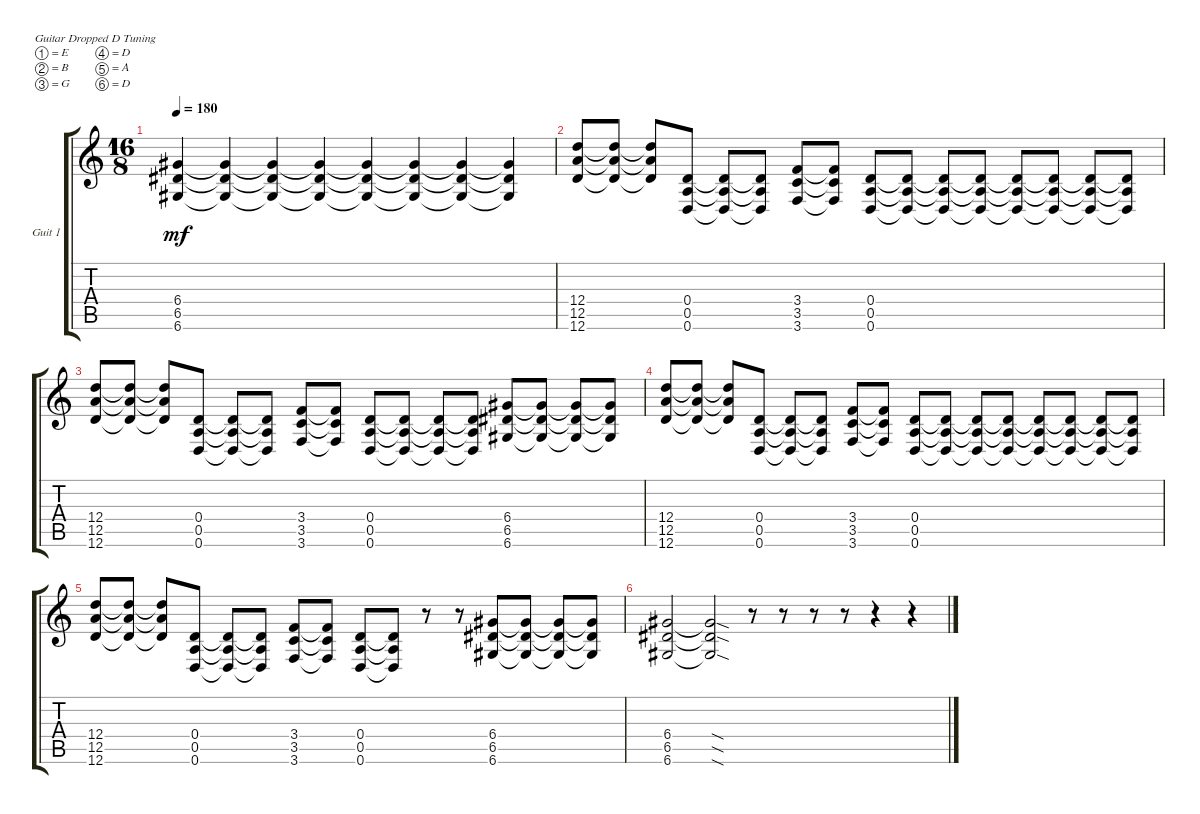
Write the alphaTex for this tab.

\defaultSystemsLayout 4
\bracketExtendMode groupsimilarinstruments
\firstSystemTrackNameOrientation horizontal
\otherSystemsTrackNameOrientation horizontal
\track ("Guitar 1" "Guit 1") {instrument electricguitarclean}
\staff {score tabs}
\tuning (E4 B3 G3 D3 A2 D2)
\ts (16 8)
\tempo 180
\clef g2
\scale
0.333333
\ks c
(6.4{t} 6.5{t} 6.6{t}).4{dy mf} (6.4{t} 6.5{t} 6.6{t}).4 (6.4{t} 6.5{t} 6.6{t}).4 (6.4{t} 6.5{t} 6.6{t}).4 (6.4{t} 6.5{t} 6.6{t}).4 (6.4{t} 6.5{t} 6.6{t}).4 (6.4{t} 6.5{t} 6.6{t}).4 (6.4{t} 6.5{t} 6.6{t}).4 |
\scale
0.333333 (12.6 12.5 12.4).8 (12.4{t} 12.5{t} 12.6{t}).8 (12.4{t} 12.5{t} 12.6{t}).8 (0.6 0.5 0.4).8 (0.6{t} 0.4{t} 0.5{t}).8 (0.6{t} 0.4{t} 0.5{t}).8 (3.6 3.5 3.4).8 (3.6{t} 3.4{t} 3.5{t}).8 (0.6 0.5 0.4).8 (0.6{t} 0.4{t} 0.5{t}).8 (0.6{t} 0.4{t} 0.5{t}).8 (0.6{t} 0.4{t} 0.5{t}).8 (0.6{t} 0.4{t} 0.5{t}).8 (0.6{t} 0.4{t} 0.5{t}).8 (0.6{t} 0.4{t} 0.5{t}).8 (0.6{t} 0.4{t} 0.5{t}).8 |
\scale
0.333333 (12.6 12.5 12.4).8 (12.4{t} 12.5{t} 12.6{t}).8 (12.4{t} 12.5{t} 12.6{t}).8 (0.6 0.5 0.4).8 (0.6{t} 0.4{t} 0.5{t}).8 (0.6{t} 0.4{t} 0.5{t}).8 (3.6 3.5 3.4).8 (3.6{t} 3.4{t} 3.5{t}).8 (0.6 0.5 0.4).8 (0.6{t} 0.4{t} 0.5{t}).8 (0.6{t} 0.4{t} 0.5{t}).8 (0.6{t} 0.4{t} 0.5{t}).8 (6.6 6.4 6.5).8 (6.6{t} 6.4{t} 6.5{t}).8 (6.6{t} 6.4{t} 6.5{t}).8 (6.6{t} 6.4{t} 6.5{t}).8 |
\scale
0.333333 (12.6 12.5 12.4).8 (12.4{t} 12.5{t} 12.6{t}).8 (12.4{t} 12.5{t} 12.6{t}).8 (0.6 0.5 0.4).8 (0.6{t} 0.4{t} 0.5{t}).8 (0.6{t} 0.4{t} 0.5{t}).8 (3.6 3.5 3.4).8 (3.6{t} 3.4{t} 3.5{t}).8 (0.6 0.5 0.4).8 (0.6{t} 0.4{t} 0.5{t}).8 (0.6{t} 0.4{t} 0.5{t}).8 (0.6{t} 0.4{t} 0.5{t}).8 (0.6{t} 0.4{t} 0.5{t}).8 (0.6{t} 0.4{t} 0.5{t}).8 (0.6{t} 0.4{t} 0.5{t}).8 (0.6{t} 0.4{t} 0.5{t}).8 |
\scale
0.333333 (12.6 12.5 12.4).8 (12.4{t} 12.5{t} 12.6{t}).8 (12.4{t} 12.5{t} 12.6{t}).8 (0.6 0.5 0.4).8 (0.6{t} 0.4{t} 0.5{t}).8 (0.6{t} 0.4{t} 0.5{t}).8 (3.6 3.5 3.4).8 (3.6{t} 3.4{t} 3.5{t}).8 (0.6 0.5 0.4).8 (0.6{t} 0.5{t} 0.4{t}).8 r.8 r.8 (6.6 6.4 6.5).8 (6.6{t} 6.4{t} 6.5{t}).8 (6.6{t} 6.4{t} 6.5{t}).8 (6.6{t} 6.4{t} 6.5{t}).8 |
\scale
0.333333 (6.6 6.5 6.4).2 (6.4{sod t} 6.5{sod t} 6.6{sod t}).2 r.8 r.8 r.8 r.8 r.4 r.4
